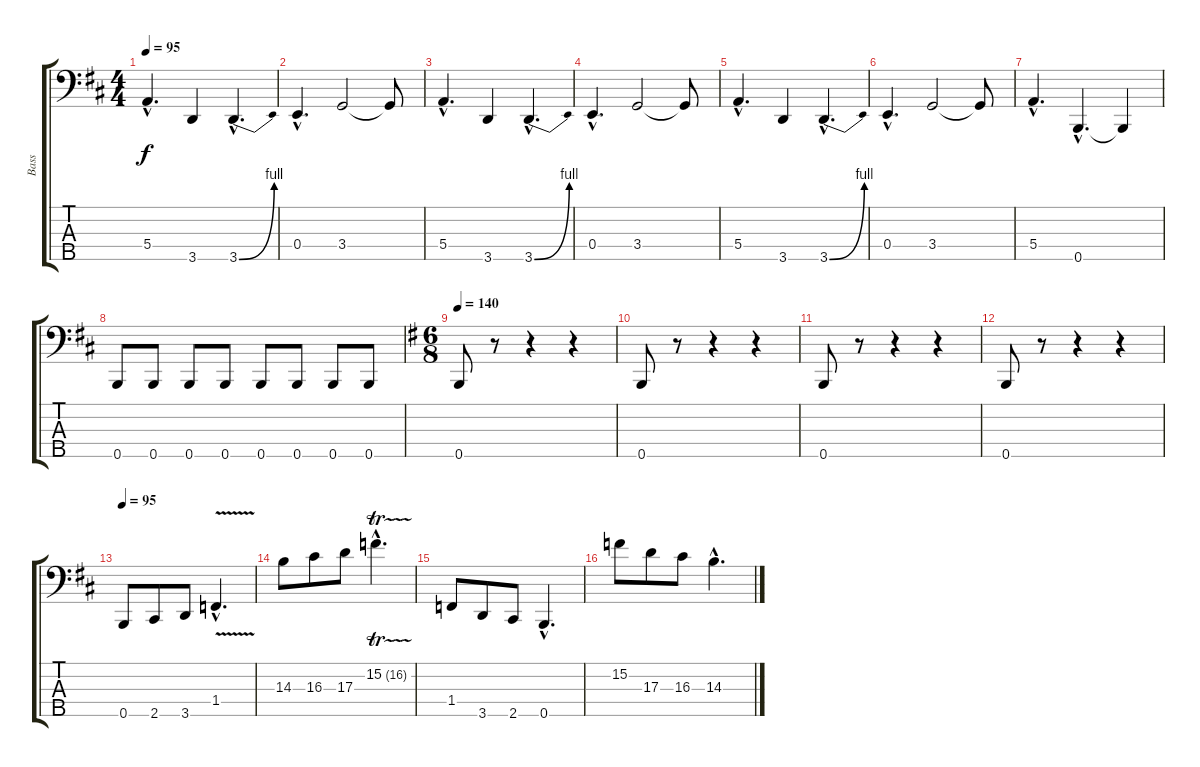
\track ("Bass" "Bass") {instrument electricbassfinger}
\staff {score tabs}
\tuning (G2 D2 A1 E1 B0) {hide}
\ts (4 4)
\tempo 95
\clef f4
\ks bminor
5.4{hac}.4{d dy f} 3.5.4 3.5{be (bend 0 0 60 4) hac}.4{d} |
0.4{hac}.4{d} 3.4.2 3.4{t}.8 |
5.4{hac}.4{d} 3.5.4 3.5{be (bend 0 0 60 4) hac}.4{d} |
0.4{hac}.4{d} 3.4.2 3.4{t}.8 |
5.4{hac}.4{d} 3.5.4 3.5{be (bend 0 0 60 4) hac}.4{d} |
0.4{hac}.4{d} 3.4.2 3.4{t}.8 |
5.4{hac}.4{d} 0.5{hac}.4{d} 0.5{t}.4 |
0.5.8{volume 8} 0.5.8{volume 16} 0.5.8 0.5.8 0.5.8 0.5.8 0.5.8 0.5.8 |
\ts (6 8)
\tempo 140
\ks eminor
0.5.8 r.8 r.4 r.4 |
0.5.8 r.8 r.4 r.4 |
0.5.8 r.8 r.4 r.4 |
0.5.8 r.8 r.4 r.4 |
\tempo 95
\ks bminor
0.5.8 2.5.8 3.5.8 1.4{v hac}.4{d} |
14.3.8 16.3.8 17.3.8 15.2{tr (16 32) hac}.4{d} |
1.4.8 3.5.8 2.5.8 0.5{hac}.4{d} |
15.2.8 17.3.8 16.3.8 14.3{hac}.4{d}
